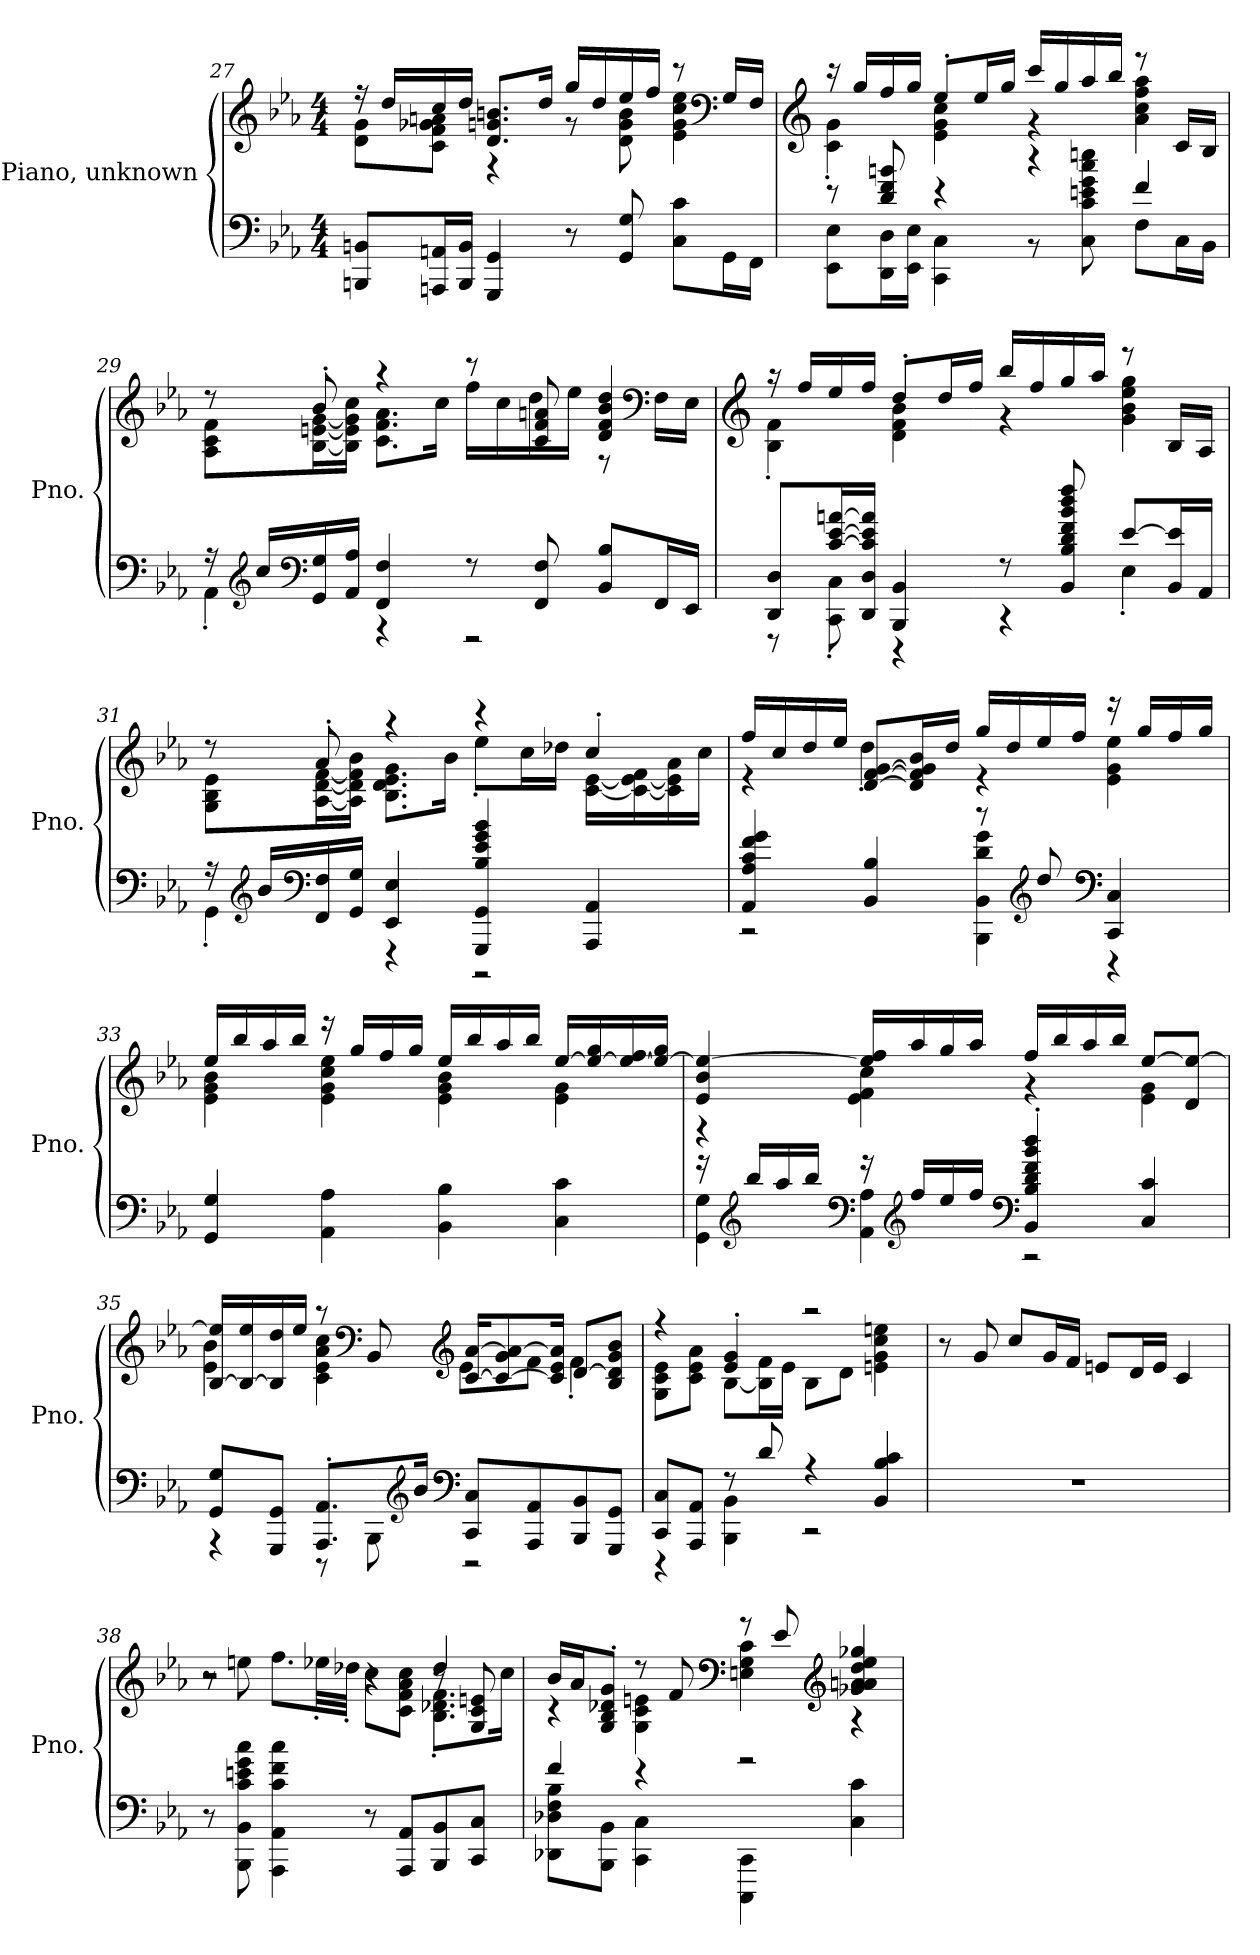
**kern	**kern
*part1	*part1
*staff2	*staff1
*I"Piano, unknown	*
*I'Pno.	*
*clefF4	*clefG2
*k[b-e-a-]	*k[b-e-a-]
*M4/4	*M4/4
=27	=27
*	*^
8BBBn/ 8BBn/L	16r	8d\ 8g\L
.	16dd/LL	.
16AAAn/ 16AAn/L	16cc/	8c\ 8f\ 8g-X\ 8an\J
16BBB/ 16BB/JJ	16dd/JJ	.
4GGG/ 4GG/	8.d/ 8.gn/ 8.bn/L	4r
.	16dd/Jk	.
8r	16gg/LL	8r
.	16dd/	.
8GG/ 8G/	16ee-/	8d\ 8g\ 8b\
.	16ff/JJ	.
8C\ 8c\L	8r	4e-\ 4g\ 4cc\ 4ee-\
*	*clefF4	*
16GG\L	16G/LL	.
16FF\JJ	16F/JJ	.
!!LO:LB:g=z	!!
=28	=28	=28
*	*clefG2	*
*^	*	*
8r	8EE-\ 8E-\L	16r	4c\' 4g\'
.	.	16gg/LL	.
8d/ 8f/ 8bn/	16DD\ 16D\L	16ff/	.
.	16EE-\ 16E-\JJ	16gg/JJ	.
4r	4CC\ 4C\	8ee-'/L	4e-\ 4g\ 4cc\
.	.	16ee-/L	.
.	.	16gg/JJ	.
4r	8r	16ccc/LL	4r
.	.	16gg/	.
.	8C\ 8c\ 8en\ 8g\ 8cc\ 8een\	16aa-/	.
.	.	16bb-/JJ	.
4f/	8F\L	8r	4a-\ 4cc\ 4ff\ 4aa-\
.	16C\L	16c/LL	.
.	16BB-\JJ	16B-/JJ	.
=29	=29	=29	=29
16r	4AA-'\	8r	8A-\ 8c\ 8f\L
*clefG2	*	*	*
16cc/LL	.	.	.
*clefF4	*	*	*
16GG/ 16G/	.	8b-'/	[16B-\ [16en\ [16g\L
16AA-/ 16A-/JJ	.	.	16B-\] 16e\] 16g\] 16cc\JJ
4FF/ 4F/	4r	4r	8.c\ 8.f\ 8.a-\L
.	.	.	16cc\Jk
8r	2r	8r	16ff\LL
.	.	.	16cc\
8FF/ 8F/	.	8c/ 8f/ 8an/	16dd\
.	.	.	16ee-\JJ
8BB-/ 8B-/L	.	4d/ 4f/ 4b-/ 4dd/	8r
*	*	*clefF4	*
16FF/L	.	.	16F\LL
16EE-/JJ	.	.	16E-\JJ
!!LO:LB:g=z	!!
=30	=30	=30	=30
*	*	*clefG2	*
8DD/ 8D/L	8r	16r	4B-\' 4f\'
.	.	16ff/LL	.
[16c/ [16e-/ [16an/L	8CC\' 8C\'	16ee-/	.
16DD/ 16D/ 16c/] 16e-/] 16a/]JJ	.	16ff/JJ	.
4BBB-/ 4BB-/	4r	8dd'/L	4d\ 4f\ 4b-\
.	.	16dd/L	.
.	.	16ff/JJ	.
8r	4r	16bb-/LL	4r
.	.	16ff/	.
8BB-/ 8B-/ 8d/ 8f/ 8b-/ 8dd/ 8ff/	.	16gg/	.
.	.	16aa-/JJ	.
[8e-/L	4E-'\	8r	4g\ 4b-\ 4ee-\ 4gg\
16BB-/ 16e-/]L	.	16B-/LL	.
16AA-/JJ	.	16A-/JJ	.
=31	=31	=31	=31
16r	4GG'\	8r	8G\ 8B-\ 8e-\L
*clefG2	*	*	*
16b-/LL	.	.	.
*clefF4	*	*	*
16FF/ 16F/	.	8a-'/	[16A-\ [16d\ [16f\L
16GG/ 16G/JJ	.	.	16A-\] 16d\] 16f\] 16b-\JJ
4EE-/ 4E-/	4r	4r	8.B-\ 8.d\ 8.e-\ 8.g\L
.	.	.	16b-\Jk
4GGG/ 4GG/ 4B-/ 4e-/ 4g/ 4b-/	2r	4r	8ee-'\L
.	.	.	16cc\L
.	.	.	16dd-X\JJ
4AAA-/ 4AA-/	.	4cc'/	[16c\ [16e-\LL
.	.	.	16c\_ 16e-\_ 16f\
.	.	.	16c\] 16e-\] 16a-\
.	.	.	16cc\JJ
!!LO:LB:g=z	!!
=32	=32	=32	=32
4AA-/ 4A-/ 4c/ 4f/ 4g/	2r	16ff/LL	4r
.	.	16cc/	.
.	.	16dd/	.
.	.	16ee-/JJ	.
4BB-/ 4B-/	.	[8d/ [8f/ [8g/L	4dd'\
.	.	16d/] 16f/] 16g/] 16b-/L	.
.	.	16dd/JJ	.
8r	4BBB-\ 4BB-\ 4d\ 4g\	16gg/LL	4r
.	.	16dd/	.
*clefG2	*	*	*
8dd/	.	16ee-/	.
.	.	16ff/JJ	.
*clefF4	*	*	*
4CC/ 4C/	4r	16r	4e-\ 4g\ 4ee-\
.	.	16gg/LL	.
.	.	16ff/	.
.	.	16gg/JJ	.
*v	*v	*	*
=33	=33	=33
4GG/ 4G/	16ee-/LL	4e-\ 4g\ 4b-\
.	16bb-/	.
.	16aa-/	.
.	16bb-/JJ	.
4AA-\ 4A-\	16r	4e-\ 4g\ 4cc\ 4ee-\
.	16gg/LL	.
.	16ff/	.
.	16gg/JJ	.
4BB-\ 4B-\	16ee-/LL	4e-\ 4g\ 4b-\
.	16bb-/	.
.	16aa-/	.
.	16bb-/JJ	.
4C\ 4c\	[16ee-/LL	4e-\ 4g\
.	16ee-/_ 16gg/	.
.	16ee-/_ 16ff/	.
.	16ee-/_ 16gg/JJ	.
!!LO:LB:g=z	!!
=34	=34	=34
*^	*	*
16r	4GG\ 4G\	4e-/ 4b-/ 4ee-/_	4r
*clefG2	*	*	*
16bb-/LL	.	.	.
16aa-/	.	.	.
16bb-/JJ	.	.	.
*clefF4	*	*	*
16r	4AA-\ 4A-\	16ee-/] 16ff/LL	4e-\ 4f\ 4cc\
*clefG2	*	*	*
16ff/LL	.	16aa-/	.
16ee-/	.	16gg/	.
16ff/JJ	.	16aa-/JJ	.
*clefF4	*	*	*
4BB-/' 4B-/' 4d/' 4f/' 4b-/' 4dd/'	2r	16ff/LL	4r
.	.	16bb-/	.
.	.	16aa-/	.
.	.	16bb-/JJ	.
4C/ 4c/	.	[8ee-/L	4e-\ 4g\
.	.	8d/ 8ee-/_J	.
!!LO:LB:g=z	!!
=35	=35	=35	=35
8GG/ 8G/L	4r	[16B-/ 16ee-/]LL	4e-\ 4b-\
.	.	16B-/_ 16ee-/	.
8GGG/ 8GG/J	.	16B-/] 16dd/	.
.	.	16ee-/JJ	.
8.AAA-/' 8.AA-/'L	8r	8r	4c\ 4e-\ 4a-\ 4cc\
*	*	*clefF4	*
.	8BBB-\	8BB-/	.
*clefG2	*	*	*
16b-/Jk	.	.	.
*clefF4	*	*clefG2	*
8CC/ 8C/L	2r	[16c/ [16a-/KL	8e-\L
.	.	8c/_ 8g/ 8a-/_	.
8AAA-/ 8AA-/	.	.	8f\J
.	.	16c/] 16e-/ 16a-/]Jk	.
8BBB-/ 8BB-/	.	[8d/L	4f'\
8GGG/ 8GG/J	.	8B-/ 8d/] 8g/ 8b-/J	.
=36	=36	=36	=36
8CC/ 8C/L	4r	4r	8G\ 8c\ 8e-\L
8AAA-/ 8AA-/J	.	.	8c\ 8e-\ 8a-\J
8r	4BBB-\ 4BB-\	4e-/' 4g/'	[8B-\L
8d/	.	.	16B-\] 16f\L
.	.	.	16e-\JJ
4r	2r	2r	8B-\L
.	.	.	8d\J
4BB-/ 4B-/ 4c/	.	.	4en\ 4g\ 4cc\ 4een\
*v	*v	*	*
*	*v	*v
=37	=37
1r	8r
.	8g/
.	8cc/L
.	16g/L
.	16f/JJ
.	8en/L
.	16d/L
.	16e/JJ
.	4c/
!!LO:PB:g=z
=38	=38
*	*^
*	*	*^
8r	2r	8r	2r
8BBB-\ 8BB-\ 8c\ 8en\ 8g\ 8cc\	.	8een\	.
4AAA-\ 4AA-\ 4c\ 4f\ 4cc\	.	8.ff\L	.
.	.	32ee-X'\LL	.
.	.	32dd-X'\JJJ	.
8r	4r	8cc\L	4r
8AAA-/ 8AA-/L	.	8c\ 8f\ 8a-\ 8cc\J	.
8BBB-/ 8BB-/	4dd-/	8.B-\' 8.d-X\' 8.f\'L	8r
8CC/ 8C/J	.	.	8G/ 8c/ 8en/
.	.	16cc\Jk	.
*	*	*v	*v
=39	=39	=39
*^	*	*
4f/	8DD-X\ 8D-X\ 8F\ 8B-\L	16b-/LL	4r
.	.	16a-/J	.
.	8BBB-\ 8BB-\J	8G/' 8B-/' 8d-X/' 8g/'J	.
4r	4CC\ 4C\	8r	4G\ 4c\ 4en\
.	.	8f/	.
*	*	*clefF4	*
2r	4CCC\ 4CC\	8r	4En\ 4G\ 4c\
.	.	8e/	.
*	*	*clefG2	*
.	4C\ 4c\	4g-X/ 4a-/ 4an/ 4dd/ 4ee-/ 4gg-X/	4r
*v	*v	*	*
*	*v	*v
=	=
*-	*-
